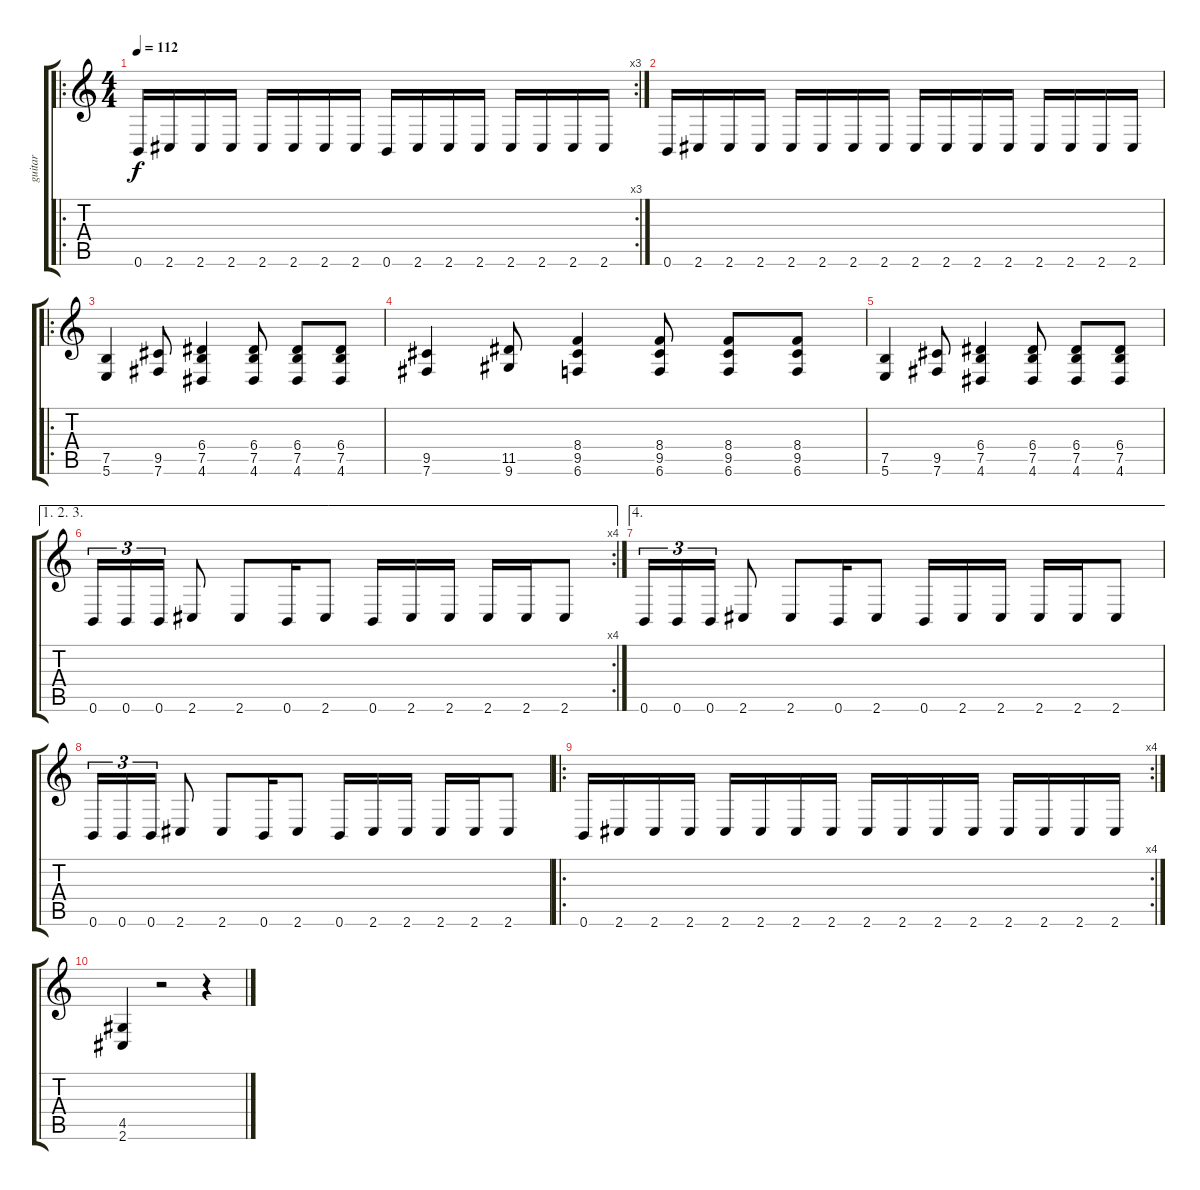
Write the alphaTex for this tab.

\track ("guitar" "guitar") {instrument distortionguitar}
\staff {score tabs}
\tuning (B3 G3 D3 A2 E2 B1) {hide}
\ro
\rc 3
\ts (4 4)
\tempo 112
\clef g2
\ks c
0.6.16{dy f} 2.6.16 2.6.16 2.6.16 2.6.16 2.6.16 2.6.16 2.6.16 0.6.16 2.6.16 2.6.16 2.6.16 2.6.16 2.6.16 2.6.16 2.6.16 |
0.6.16 2.6.16 2.6.16 2.6.16 2.6.16 2.6.16 2.6.16 2.6.16 2.6.16 2.6.16 2.6.16 2.6.16 2.6.16 2.6.16 2.6.16 2.6.16 |
\ro
(7.5 5.6).4 (9.5 7.6).8 (6.4 7.5 4.6).4 (6.4 7.5 4.6).8 (6.4 7.5 4.6).8 (6.4 7.5 4.6).8 |
(9.5 7.6).4 (11.5 9.6).8 (8.4 9.5 6.6).4 (8.4 9.5 6.6).8 (8.4 9.5 6.6).8 (8.4 9.5 6.6).8 |
(7.5 5.6).4 (9.5 7.6).8 (6.4 7.5 4.6).4 (6.4 7.5 4.6).8 (6.4 7.5 4.6).8 (6.4 7.5 4.6).8 |
\ae (1 2 3)
\rc 4
0.6.16{tu (3 2)} 0.6.16{tu (3 2)} 0.6.16{tu (3 2)} 2.6.8 2.6.8 0.6.16 2.6.8 0.6.16 2.6.16 2.6.16 2.6.16 2.6.16 2.6.8 |
\ae 4
0.6.16{tu (3 2)} 0.6.16{tu (3 2)} 0.6.16{tu (3 2)} 2.6.8 2.6.8 0.6.16 2.6.8 0.6.16 2.6.16 2.6.16 2.6.16 2.6.16 2.6.8 |
0.6.16{tu (3 2)} 0.6.16{tu (3 2)} 0.6.16{tu (3 2)} 2.6.8 2.6.8 0.6.16 2.6.8 0.6.16 2.6.16 2.6.16 2.6.16 2.6.16 2.6.8 |
\ro
\rc 4
0.6.16 2.6.16 2.6.16 2.6.16 2.6.16 2.6.16 2.6.16 2.6.16 2.6.16 2.6.16 2.6.16 2.6.16 2.6.16 2.6.16 2.6.16 2.6.16 |
(4.5 2.6).4 r.2 r.4
